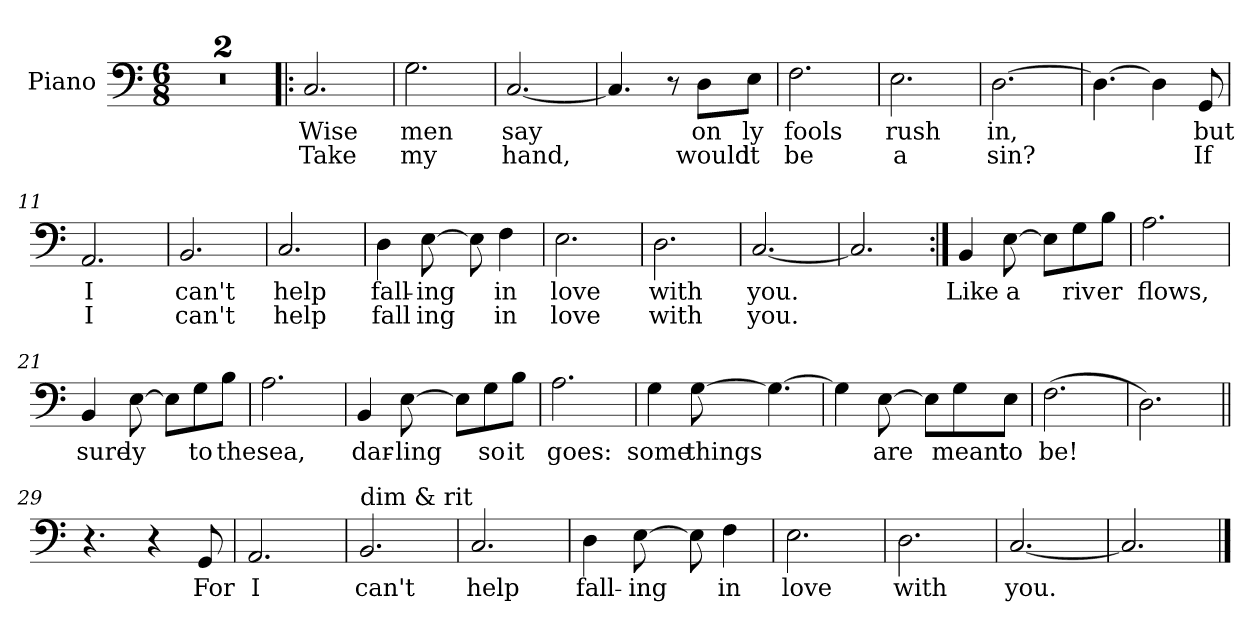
**kern	**text	**text
*part1	*part1	*part1
*staff1	*staff1	*staff1
*I"Piano	*	*
*I'Pno.	*	*
*clefF4	*	*
*k[]	*	*
*M6/8	*	*
=1	=1	=1
2.r	.	.
=2	=2	=2
2.r	.	.
=3!|:	=3!|:	=3!|:
!	!LO:LY:b	!LO:LY:b
2.C/	Wise	Take
=4	=4	=4
!	!LO:LY:b	!LO:LY:b
2.G\	men	my
=5	=5	=5
!	!LO:LY:b	!LO:LY:b
[2.C/	say	hand,
=6	=6	=6
4.C/]	.	.
8r	.	.
!	!LO:LY:b	!LO:LY:b
8D\L	on	would
!	!LO:LY:b	!LO:LY:b
8E\J	ly	it
=7	=7	=7
!	!LO:LY:b	!LO:LY:b
2.F\	fools	be
=8	=8	=8
!	!LO:LY:b	!LO:LY:b
2.E\	rush	a
=9	=9	=9
!	!LO:LY:b	!LO:LY:b
[2.D\	in,	sin?
=10	=10	=10
4.D\_	.	.
4D\]	.	.
!	!LO:LY:b	!LO:LY:b
8GG/	but	If
=11	=11	=11
!	!LO:LY:b	!LO:LY:b
2.AA/	I	I
=12	=12	=12
!	!LO:LY:b	!LO:LY:b
2.BB/	can't	can't
!!LO:LB:g=z
=13	=13	=13
!	!LO:LY:b	!LO:LY:b
2.C/	help	help
=14	=14	=14
!	!LO:LY:b	!LO:LY:b
4D\	fall-	fall
!	!LO:LY:b	!LO:LY:b
[8E\	-ing	ing
8E\]	.	.
!	!LO:LY:b	!LO:LY:b
4F\	in	in
=15	=15	=15
!	!LO:LY:b	!LO:LY:b
2.E\	love	love
=16	=16	=16
!	!LO:LY:b	!LO:LY:b
2.D\	with	with
=17	=17	=17
!	!LO:LY:b	!LO:LY:b
[2.C/	you.	you.
=18	=18	=18
2.C/]	.	.
=19:|!	=19:|!	=19:|!
!	!LO:LY:b	!
4BB/	Like	.
!	!LO:LY:b	!
[8E\	a	.
8E\L]	.	.
!	!LO:LY:b	!
8G\	riv	.
!	!LO:LY:b	!
8B\J	er	.
=20	=20	=20
!	!LO:LY:b	!
2.A\	flows,	.
=21	=21	=21
!	!LO:LY:b	!
4BB/	sure	.
!	!LO:LY:b	!
[8E\	ly	.
8E\L]	.	.
!	!LO:LY:b	!
8G\	to	.
!	!LO:LY:b	!
8B\J	the	.
=22	=22	=22
!	!LO:LY:b	!
2.A\	sea,	.
!!LO:LB:g=z
=23	=23	=23
!	!LO:LY:b	!
4BB/	dar-	.
!	!LO:LY:b	!
[8E\	-ling	.
8E\L]	.	.
!	!LO:LY:b	!
8G\	so	.
!	!LO:LY:b	!
8B\J	it	.
=24	=24	=24
!	!LO:LY:b	!
2.A\	goes:	.
=25	=25	=25
!	!LO:LY:b	!
4G\	some	.
!	!LO:LY:b	!
[8G\	things	.
4.G\_	.	.
=26	=26	=26
4G\]	.	.
!	!LO:LY:b	!
[8E\	are	.
8E\L]	.	.
!	!LO:LY:b	!
8G\	meant	.
!	!LO:LY:b	!
8E\J	to	.
=27	=27	=27
!	!LO:LY:b	!
(2.F\	be!	.
=28	=28	=28
2.D\)	.	.
=29||	=29||	=29||
4.r	.	.
4r	.	.
!	!LO:LY:b	!
8GG/	For	.
=30	=30	=30
!	!LO:LY:b	!
2.AA/	I	.
=31	=31	=31
!LO:TX:a:t=dim & rit	!	!
!	!LO:LY:b	!
2.BB/	can't	.
!!LO:LB:g=z
=32	=32	=32
!	!LO:LY:b	!
2.C/	help	.
=33	=33	=33
!	!LO:LY:b	!
4D\	fall-	.
!	!LO:LY:b	!
[8E\	-ing	.
8E\]	.	.
!	!LO:LY:b	!
4F\	in	.
=34	=34	=34
!	!LO:LY:b	!
2.E\	love	.
=35	=35	=35
!	!LO:LY:b	!
2.D\	with	.
=36	=36	=36
!	!LO:LY:b	!
[2.C/	you.	.
=37	=37	=37
2.C/]	.	.
==	==	==
*-	*-	*-
